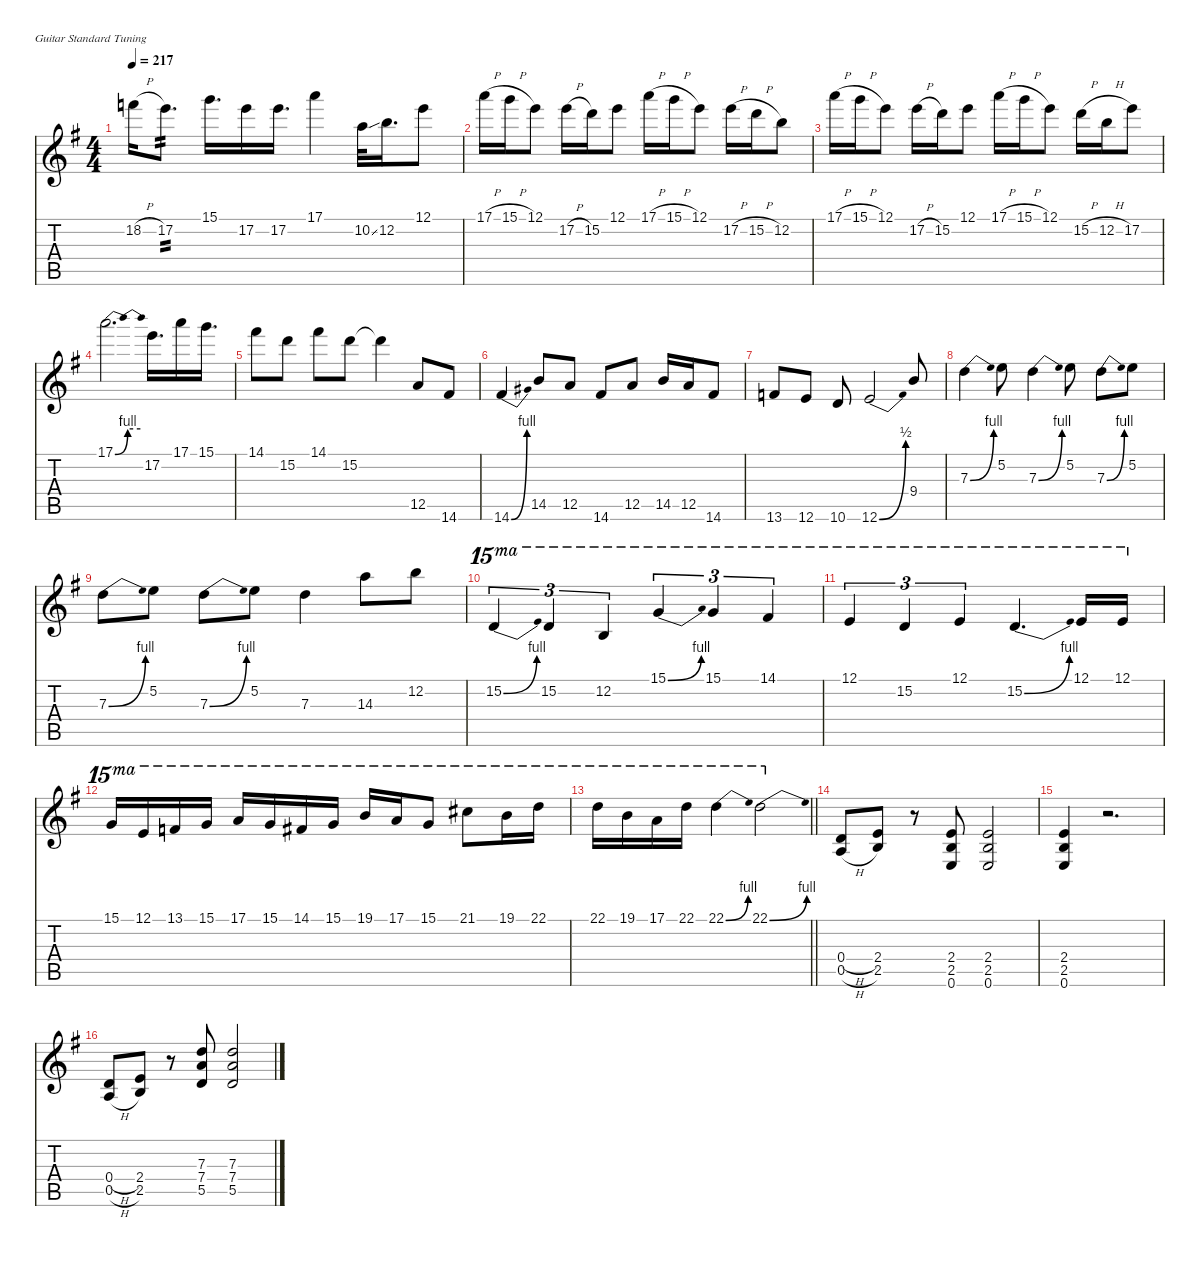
\defaultSystemsLayout 4
\hideDynamics
\bracketExtendMode nobrackets
\singleTrackTrackNamePolicy hidden
\multiTrackTrackNamePolicy hidden
\firstSystemTrackNameMode fullname
\firstSystemTrackNameOrientation horizontal
\otherSystemsTrackNameOrientation horizontal
\track ("Kirk Hammet" "el.guit.") {defaultSystemsLayout 8 mute instrument electricguitarclean}
\staff {score tabs}
\tuning (E4 B3 G3 D3 A2 E2)
\ts (4 4)
\tempo 217
\clef g2
\ks eminor
18.2{h acc forcenatural}.16{dy ff beam Down} 17.2{acc forcenatural}.8{d tp 2 beam Down} 15.1{acc forcenatural}.16{d dy fff beam Down} 17.2{acc forcenatural}.16{dy ff beam Down} 17.2{acc forcenatural}.16{d beam Down} 17.1{acc forcenatural}.4{dy fff beam Down} 10.2{ss acc forcenatural}.32{dy ff beam Down} 12.2{acc forcenatural}.16{d dy f beam Down} 12.1{acc forcenatural}.8{dy ff beam Down} |
17.1{h acc forcenatural}.16{beam Down} 15.1{h acc forcenatural}.16{beam Down} 12.1{acc forcenatural}.8{dy f beam Down} 17.2{h acc forcenatural}.16{dy ff beam Down} 15.2{acc forcenatural}.16{beam Down} 12.1{acc forcenatural}.8{beam Down} 17.1{h acc forcenatural}.16{dy fff beam Down} 15.1{h acc forcenatural}.16{beam Down} 12.1{acc forcenatural}.8{dy f beam Down} 17.2{h acc forcenatural}.16{dy fff beam Down} 15.2{h acc forcenatural}.16{beam Down} 12.2{acc forcenatural}.8{dy f beam Down} |
17.1{h acc forcenatural}.16{dy fff beam Down} 15.1{h acc forcenatural}.16{beam Down} 12.1{acc forcenatural}.8{dy f beam Down} 17.2{h acc forcenatural}.16{dy fff beam Down} 15.2{acc forcenatural}.16{beam Down} 12.1{acc forcenatural}.8{dy f beam Down} 17.1{h acc forcenatural}.16{dy fff beam Down} 15.1{h acc forcenatural}.16{beam Down} 12.1{acc forcenatural}.8{dy f beam Down} 15.2{h acc forcenatural}.16{dy fff beam Down} 12.2{h acc forcenatural}.16{dy f beam Down} 17.2{acc forcenatural}.8{dy fff beam Down} |
17.1{be (bendrelease 0 0 15 4 45 4 30 0) acc forcenatural}.2{d beam Down} 17.2{acc forcenatural}.16{d beam Down} 17.1{acc forcenatural}.16{beam Down} 15.1{acc forcenatural}.16{d beam Down} |
14.1{acc #}.8{beam Down} 15.2{acc forcenatural}.8{beam Down} 14.1{acc #}.8{beam Down} 15.2{acc forcenatural}.8{beam Down} 15.2{t acc forcenatural}.4{dy f beam Down} 12.5{acc forcenatural}.8{dy fff beam Up} 14.6{acc #}.8{beam Up} |
14.6{be (bend 0 0 30 4) acc #}.4{beam Up} 14.5{acc forcenatural}.8{beam Up} 12.5{acc forcenatural}.8{beam Up} 14.6{acc #}.8{beam Up} 12.5{acc forcenatural}.8{beam Up} 14.5{acc forcenatural}.16{beam Up} 12.5{acc forcenatural}.16{beam Up} 14.6{acc #}.8{beam Up} |
13.6{acc forcenatural}.8{beam Up} 12.6{acc forcenatural}.8{beam Up} 10.6{acc forcenatural}.8{beam Up} 12.6{be (bend 0 0 30 2) acc forcenatural}.2{beam Up} 9.4{acc forcenatural}.8{beam Up} |
7.3{be (bend 0 0 30 4) acc forcenatural}.4{beam Down} 5.2{acc forcenatural}.8{dy f beam Down} 7.3{be (bend 0 0 30 4) acc forcenatural}.4{dy fff beam Down} 5.2{acc forcenatural}.8{dy f beam Down} 7.3{be (bend 0 0 30 4) acc forcenatural}.8{beam Down} 5.2{acc forcenatural}.8{beam Down} |
7.3{be (bend 0 0 30 4) acc forcenatural}.8{dy fff beam Down} 5.2{acc forcenatural}.8{dy f beam Down} 7.3{be (bend 0 0 30 4) acc forcenatural}.8{dy fff beam Down} 5.2{acc forcenatural}.8{dy f beam Down} 7.3{acc forcenatural}.4{dy fff beam Down} 14.3{acc forcenatural}.8{dy f beam Down} 12.2{acc forcenatural}.8{beam Down} |
15.2{be (bend 0 0 30 4) acc forcenatural}.4{tu (3 2) ot 15ma beam Up} 15.2{acc forcenatural}.4{tu (3 2) ot 15ma beam Up} 12.2{acc forcenatural}.4{tu (3 2) ot 15ma beam Up} 15.1{be (bend 0 0 30 4) acc forcenatural}.4{tu (3 2) ot 15ma dy fff beam Up} 15.1{acc forcenatural}.4{tu (3 2) ot 15ma beam Up} 14.1{acc #}.4{tu (3 2) ot 15ma beam Up} |
12.1{acc forcenatural}.4{tu (3 2) ot 15ma beam Up} 15.2{acc forcenatural}.4{tu (3 2) ot 15ma dy f beam Up} 12.1{acc forcenatural}.4{tu (3 2) ot 15ma dy fff beam Up} 15.2{be (bend 0 0 30 4) acc forcenatural}.4{d ot 15ma dy f beam Up} 12.1{acc forcenatural}.16{ot 15ma beam Up} 12.1{acc forcenatural}.16{ot 15ma beam Up} |
15.1{acc forcenatural}.16{ot 15ma dy fff beam Up} 12.1{acc forcenatural}.16{ot 15ma dy f beam Up} 13.1{acc forcenatural}.16{ot 15ma beam Up} 15.1{acc forcenatural}.16{ot 15ma dy fff beam Up} 17.1{acc forcenatural}.16{ot 15ma beam Up} 15.1{acc forcenatural}.16{ot 15ma beam Up} 14.1{acc #}.16{ot 15ma dy f beam Up} 15.1{acc forcenatural}.16{ot 15ma dy fff beam Up} 19.1{acc forcenatural}.16{ot 15ma beam Up} 17.1{acc forcenatural}.16{ot 15ma beam Up} 15.1{acc forcenatural}.8{ot 15ma beam Up} 21.1{acc #}.8{ot 15ma beam Down} 19.1{acc forcenatural}.16{ot 15ma beam Down} 22.1{acc forcenatural}.16{ot 15ma beam Down} |
\barLineRight lightlight
22.1{acc forcenatural}.16{ot 15ma beam Down} 19.1{acc forcenatural}.16{ot 15ma beam Down} 17.1{acc forcenatural}.16{ot 15ma beam Down} 22.1{acc forcenatural}.16{ot 15ma beam Down} 22.1{be (bend 0 0 30 4) acc forcenatural}.4{ot 15ma beam Down} 22.1{be (bend 0 0 30 4) acc forcenatural}.2{ot 15ma beam Down} |
(0.4{h acc forcenatural} 0.5{h acc forcenatural}).8{dy f beam Up} (2.4{acc forcenatural} 2.5{acc forcenatural}).8{beam Up} r.8{beam Up} (2.4{acc forcenatural} 2.5{acc forcenatural} 0.6{acc forcenatural}).8{beam Up} (2.4{acc forcenatural} 2.5{acc forcenatural} 0.6{acc forcenatural}).2{beam Up} |
(2.4{acc forcenatural} 2.5{acc forcenatural} 0.6{acc forcenatural}).4{beam Up} r.2{d beam Up} |
(0.4{h acc forcenatural} 0.5{h acc forcenatural}).8{beam Up} (2.4{acc forcenatural} 2.5{acc forcenatural}).8{beam Up} r.8{beam Up} (7.3{acc forcenatural} 7.4{acc forcenatural} 5.5{acc forcenatural}).8{beam Up} (7.3{acc forcenatural} 7.4{acc forcenatural} 5.5{acc forcenatural}).2{beam Up}
